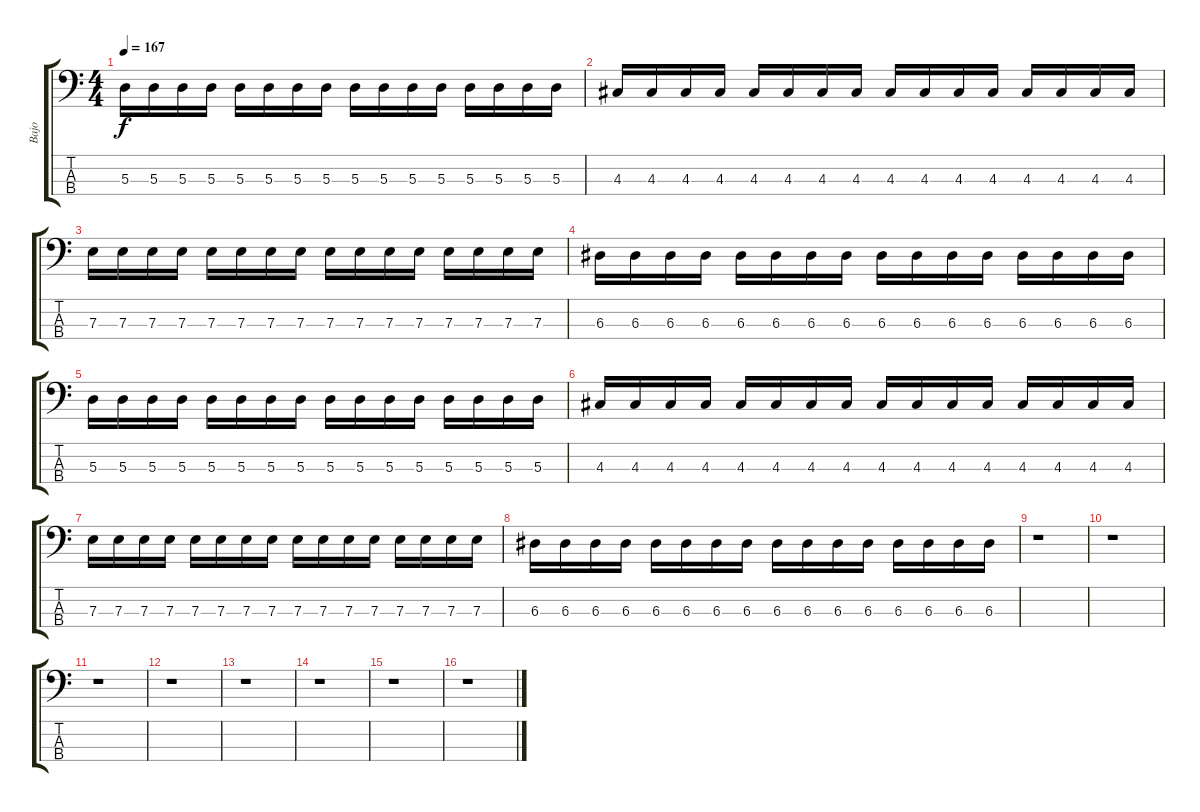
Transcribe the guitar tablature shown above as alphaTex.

\track ("Bajo" "Bajo") {instrument electricbasspick}
\staff {score tabs}
\tuning (G2 D2 A1 E1) {hide}
\ts (4 4)
\tempo 167
\clef f4
\ks c
5.3.16{dy f} 5.3.16 5.3.16 5.3.16 5.3.16 5.3.16 5.3.16 5.3.16 5.3.16 5.3.16 5.3.16 5.3.16 5.3.16 5.3.16 5.3.16 5.3.16 |
4.3.16 4.3.16 4.3.16 4.3.16 4.3.16 4.3.16 4.3.16 4.3.16 4.3.16 4.3.16 4.3.16 4.3.16 4.3.16 4.3.16 4.3.16 4.3.16 |
7.3.16 7.3.16 7.3.16 7.3.16 7.3.16 7.3.16 7.3.16 7.3.16 7.3.16 7.3.16 7.3.16 7.3.16 7.3.16 7.3.16 7.3.16 7.3.16 |
6.3.16 6.3.16 6.3.16 6.3.16 6.3.16 6.3.16 6.3.16 6.3.16 6.3.16 6.3.16 6.3.16 6.3.16 6.3.16 6.3.16 6.3.16 6.3.16 |
5.3.16 5.3.16 5.3.16 5.3.16 5.3.16 5.3.16 5.3.16 5.3.16 5.3.16 5.3.16 5.3.16 5.3.16 5.3.16 5.3.16 5.3.16 5.3.16 |
4.3.16 4.3.16 4.3.16 4.3.16 4.3.16 4.3.16 4.3.16 4.3.16 4.3.16 4.3.16 4.3.16 4.3.16 4.3.16 4.3.16 4.3.16 4.3.16 |
7.3.16 7.3.16 7.3.16 7.3.16 7.3.16 7.3.16 7.3.16 7.3.16 7.3.16 7.3.16 7.3.16 7.3.16 7.3.16 7.3.16 7.3.16 7.3.16 |
6.3.16 6.3.16 6.3.16 6.3.16 6.3.16 6.3.16 6.3.16 6.3.16 6.3.16 6.3.16 6.3.16 6.3.16 6.3.16 6.3.16 6.3.16 6.3.16 |
r.1 |
r.1 |
r.1 |
r.1 |
r.1 |
r.1 |
r.1 |
r.1
